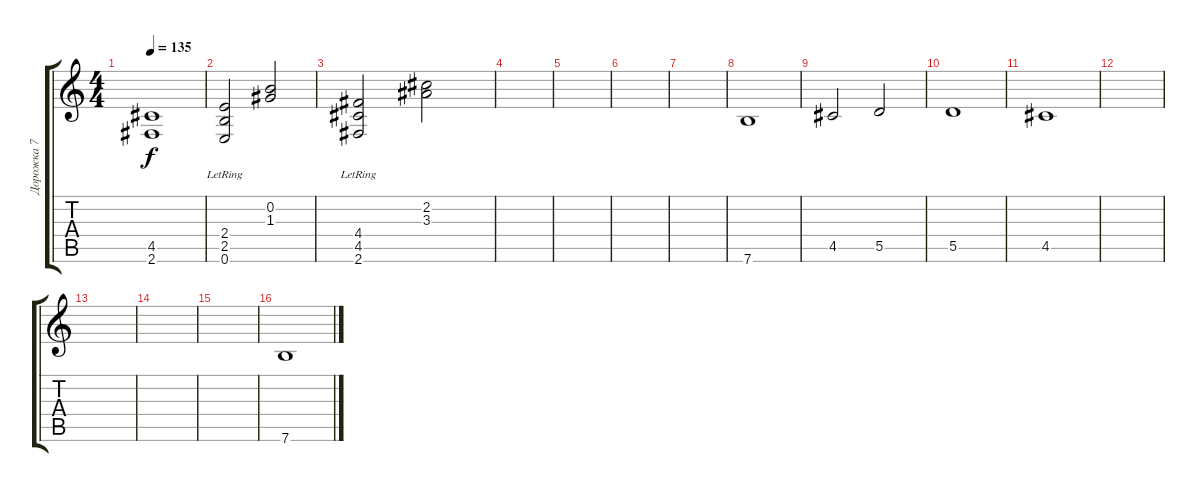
\track ("Дорожка 7" "Дорожка 7") {instrument overdrivenguitar}
\staff {score tabs}
\tuning (E4 B3 G3 D3 A2 E2) {hide}
\ts (4 4)
\tempo 135
\clef g2
\ks c
(4.5 2.6).1{dy f} |
(2.4{lr} 2.5{lr} 0.6{lr}).2 (0.2 1.3).2 |
(4.4{lr} 4.5{lr} 2.6{lr}).2 (2.2 3.3).2 |
|
|
|
|
7.6.1 |
4.5.2 5.5.2 |
5.5.1 |
4.5.1 |
|
|
|
|
7.6.1
